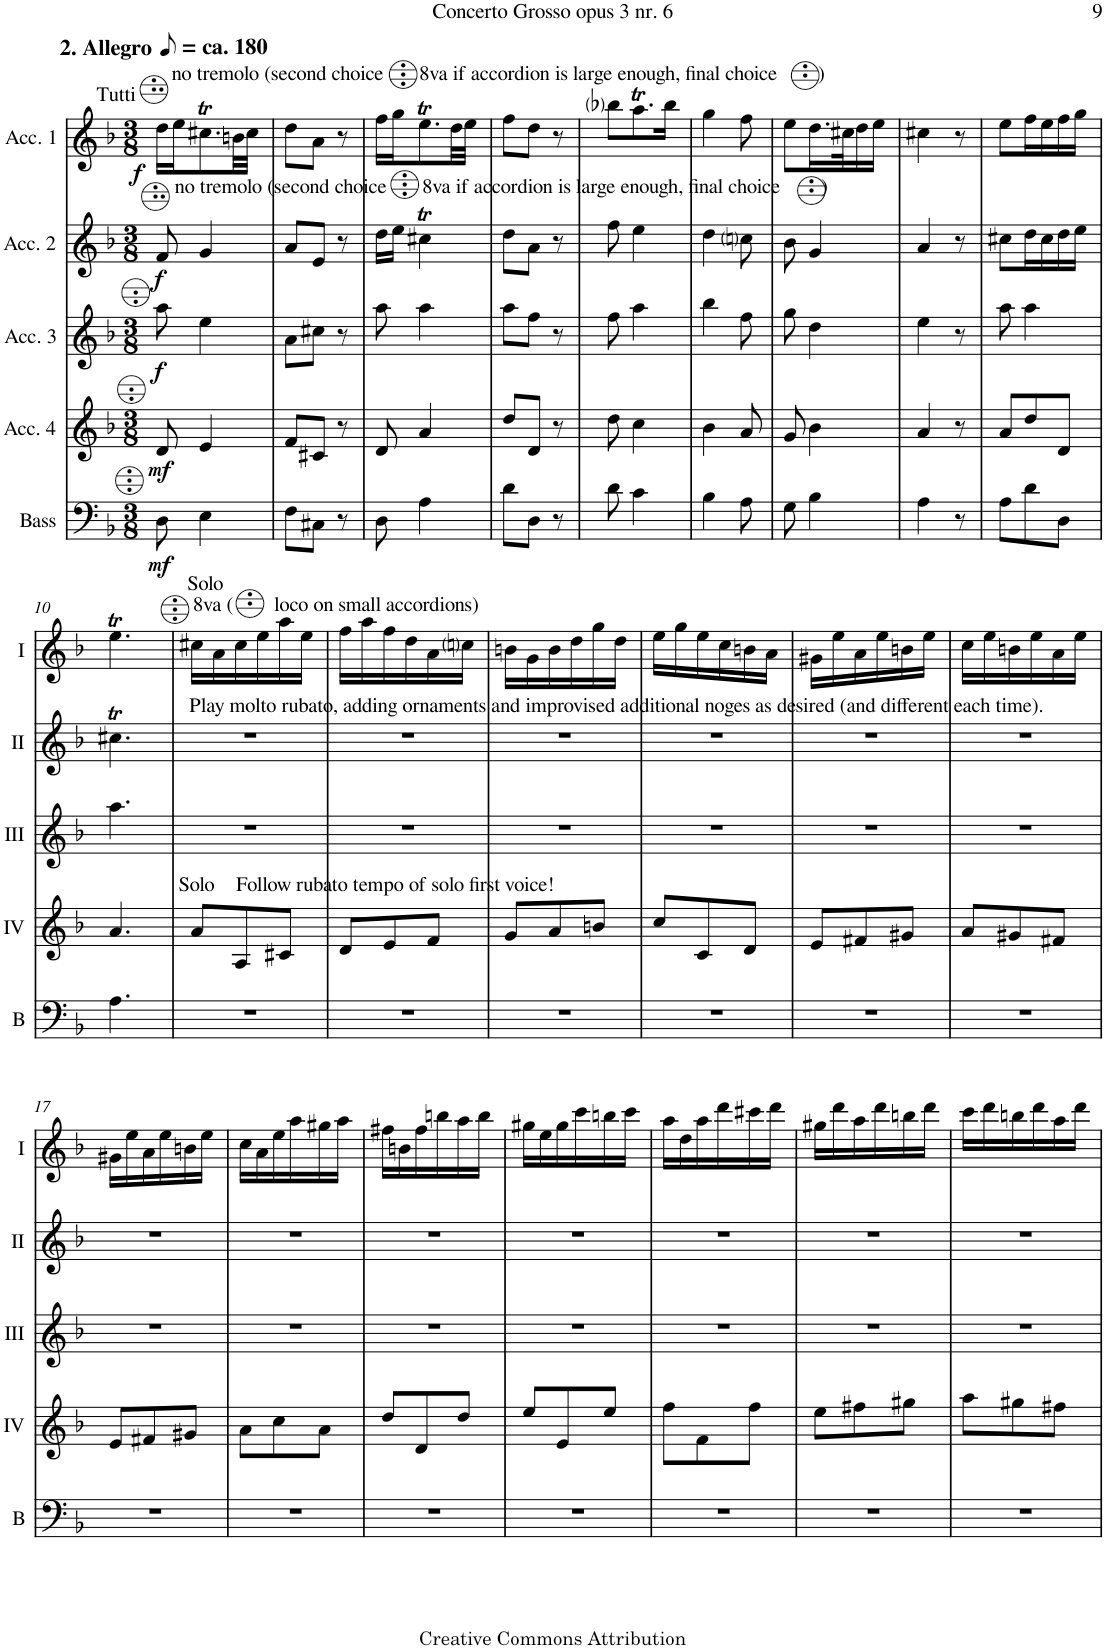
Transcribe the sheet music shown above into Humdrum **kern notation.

**kern	**dynam	**kern	**dynam	**kern	**dynam	**kern	**dynam	**kern	**dynam
*part5	*part5	*part4	*part4	*part3	*part3	*part2	*part2	*part1	*part1
*staff5	*staff5	*staff4	*staff4	*staff3	*staff3	*staff2	*staff2	*staff1	*staff1
*I"Bass	*	*I"Acc. 4	*	*I"Acc. 3	*	*I"Acc. 2	*	*I"Acc. 1	*
*I'B	*	*	*	*	*	*	*	*	*
!!LO:PB:g=z
*clefF4	*	*clefG2	*	*clefG2	*	*clefG2	*	*clefG2	*
*Trd7c12	*	*	*	*Trd7c12	*	*	*	*	*
*k[b-]	*	*k[b-]	*	*k[b-]	*	*k[b-]	*	*k[b-]	*
*M3/8	*	*M3/8	*	*M3/8	*	*M3/8	*	*M3/8	*
=1	=1	=1	=1	=1	=1	=1	=1	=1	=1
!	!	!	!	!	!	!	!	!LO:TX:a:B:t=2. Allegro	!
!	!	!	!	!	!	!	!	!LO:TX:a:t=no tremolo (second choice       8va if accordion is large enough, final choice        )	!
!	!	!	!	!	!	!	!	!LO:TX:a:B:t=ca. 180	!
!	!	!	!	!	!	!	!	!LO:TX:a:t=Tutti	!
!	!	!	!	!	!	!LO:TX:a:t=no tremolo (second choice       8va if accordion is large enough, final choice        )	!	!	!
!	!LO:DY:b	!	!LO:DY:b	!	!LO:DY:b	!	!LO:DY:b	!	!LO:DY:b
8D\	mf	8D/	mf	8aa\	f	8f/	f	16dd\LL	f
.	.	.	.	.	.	.	.	16ee\J	.
4E\	.	4E/	.	4ee\	.	4g/	.	8.cc#Xt\	.
.	.	.	.	.	.	.	.	32bn\LL	.
.	.	.	.	.	.	.	.	32cc#\JJJ	.
=2	=2	=2	=2	=2	=2	=2	=2	=2	=2
8F\L	.	8F/L	.	8a\L	.	8a/L	.	8dd\L	.
8C#X\J	.	8C#X/J	.	8cc#X\J	.	8e/J	.	8a\J	.
8r	.	8r	.	8r	.	8r	.	8r	.
=3	=3	=3	=3	=3	=3	=3	=3	=3	=3
8D\	.	8D/	.	8aa\	.	16dd\LL	.	16ff\LL	.
.	.	.	.	.	.	16ee\JJ	.	16gg\J	.
4A\	.	4A/	.	4aa\	.	4cc#Xt\	.	8.eet\	.
.	.	.	.	.	.	.	.	32dd\LL	.
.	.	.	.	.	.	.	.	32ee\JJJ	.
=4	=4	=4	=4	=4	=4	=4	=4	=4	=4
8d\L	.	8d/L	.	8aa\L	.	8dd\L	.	8ff\L	.
8D\J	.	8D/J	.	8ff\J	.	8a\J	.	8dd\J	.
8r	.	8r	.	8r	.	8r	.	8r	.
=5	=5	=5	=5	=5	=5	=5	=5	=5	=5
8d\	.	8d\	.	8ff\	.	8ff\	.	8bb-i\L	.
4c\	.	4c\	.	4aa\	.	4ee\	.	8.aat\	.
.	.	.	.	.	.	.	.	16bb-\Jk	.
=6	=6	=6	=6	=6	=6	=6	=6	=6	=6
4B-\	.	4B-\	.	4bb-\	.	4dd\	.	4gg\	.
8A\	.	8A/	.	8ff\	.	8ccni\	.	8ff\	.
=7	=7	=7	=7	=7	=7	=7	=7	=7	=7
8G\	.	8G/	.	8gg\	.	8b-\	.	8ee\L	.
4B-\	.	4B-\	.	4dd\	.	4g/	.	16.dd\L	.
.	.	.	.	.	.	.	.	32cc#X\K	.
.	.	.	.	.	.	.	.	16dd\	.
.	.	.	.	.	.	.	.	16ee\JJ	.
=8	=8	=8	=8	=8	=8	=8	=8	=8	=8
4A\	.	4A/	.	4ee\	.	4a/	.	4cc#X\	.
8r	.	8r	.	8r	.	8r	.	8r	.
=9	=9	=9	=9	=9	=9	=9	=9	=9	=9
8A\L	.	8A/L	.	8aa\	.	8cc#X\L	.	8ee\L	.
8d\	.	8d/	.	4aa\	.	16dd\L	.	16ff\L	.
.	.	.	.	.	.	16cc#\	.	16ee\	.
8D\J	.	8D/J	.	.	.	16dd\	.	16ff\	.
.	.	.	.	.	.	16ee\JJ	.	16gg\JJ	.
!!LO:LB:g=z
=10	=10	=10	=10	=10	=10	=10	=10	=10	=10
4.A\	.	4.A/	.	4.aa\	.	4.cc#Xt\	.	4.eet\	.
=11	=11	=11	=11	=11	=11	=11	=11	=11	=11
!	!	!	!	!	!	!	!	!LO:TX:a:t=8va (        loco on small accordions)	!
!	!	!	!	!	!	!	!	!LO:TX:b:t=Play molto rubato, adding ornaments and improvised additional noges as desired (and different each time).	!
!	!	!	!	!	!	!	!	!LO:TX:a:t=Solo	!
!	!	!LO:TX:a:t=Follow rubato tempo of solo first voice!	!	!	!	!	!	!	!
!	!	!LO:TX:a:t=Solo	!	!	!	!	!	!	!
4.r	.	8A/L	.	4.r	.	4.r	.	16cc#X\LL	.
.	.	.	.	.	.	.	.	16a\	.
.	.	8AA/	.	.	.	.	.	16cc#\	.
.	.	.	.	.	.	.	.	16ee\	.
.	.	8C#X/J	.	.	.	.	.	16aa\	.
.	.	.	.	.	.	.	.	16ee\JJ	.
=12	=12	=12	=12	=12	=12	=12	=12	=12	=12
4.r	.	8D/L	.	4.r	.	4.r	.	16ff\LL	.
.	.	.	.	.	.	.	.	16aa\	.
.	.	8E/	.	.	.	.	.	16ff\	.
.	.	.	.	.	.	.	.	16dd\	.
.	.	8F/J	.	.	.	.	.	16a\	.
.	.	.	.	.	.	.	.	16ccni\JJ	.
=13	=13	=13	=13	=13	=13	=13	=13	=13	=13
4.r	.	8G/L	.	4.r	.	4.r	.	16bn\LL	.
.	.	.	.	.	.	.	.	16g\	.
.	.	8A/	.	.	.	.	.	16b\	.
.	.	.	.	.	.	.	.	16dd\	.
.	.	8Bn/J	.	.	.	.	.	16gg\	.
.	.	.	.	.	.	.	.	16dd\JJ	.
=14	=14	=14	=14	=14	=14	=14	=14	=14	=14
4.r	.	8c/L	.	4.r	.	4.r	.	16ee\LL	.
.	.	.	.	.	.	.	.	16gg\	.
.	.	8C/	.	.	.	.	.	16ee\	.
.	.	.	.	.	.	.	.	16cc\	.
.	.	8D/J	.	.	.	.	.	16bn\	.
.	.	.	.	.	.	.	.	16a\JJ	.
=15	=15	=15	=15	=15	=15	=15	=15	=15	=15
4.r	.	8E/L	.	4.r	.	4.r	.	16g#X\LL	.
.	.	.	.	.	.	.	.	16ee\	.
.	.	8F#X/	.	.	.	.	.	16a\	.
.	.	.	.	.	.	.	.	16ee\	.
.	.	8G#X/J	.	.	.	.	.	16bn\	.
.	.	.	.	.	.	.	.	16ee\JJ	.
=16	=16	=16	=16	=16	=16	=16	=16	=16	=16
4.r	.	8A/L	.	4.r	.	4.r	.	16cc\LL	.
.	.	.	.	.	.	.	.	16ee\	.
.	.	8G#X/	.	.	.	.	.	16bn\	.
.	.	.	.	.	.	.	.	16ee\	.
.	.	8F#X/J	.	.	.	.	.	16a\	.
.	.	.	.	.	.	.	.	16ee\JJ	.
!!LO:LB:g=z
=17	=17	=17	=17	=17	=17	=17	=17	=17	=17
4.r	.	8E/L	.	4.r	.	4.r	.	16g#X\LL	.
.	.	.	.	.	.	.	.	16ee\	.
.	.	8F#X/	.	.	.	.	.	16a\	.
.	.	.	.	.	.	.	.	16ee\	.
.	.	8G#X/J	.	.	.	.	.	16bn\	.
.	.	.	.	.	.	.	.	16ee\JJ	.
=18	=18	=18	=18	=18	=18	=18	=18	=18	=18
4.r	.	8A\L	.	4.r	.	4.r	.	16cc\LL	.
.	.	.	.	.	.	.	.	16a\	.
.	.	8c\	.	.	.	.	.	16ee\	.
.	.	.	.	.	.	.	.	16aa\	.
.	.	8A\J	.	.	.	.	.	16gg#X\	.
.	.	.	.	.	.	.	.	16aa\JJ	.
=19	=19	=19	=19	=19	=19	=19	=19	=19	=19
4.r	.	8d/L	.	4.r	.	4.r	.	16ff#X\LL	.
.	.	.	.	.	.	.	.	16bn\	.
.	.	8D/	.	.	.	.	.	16ff#\	.
.	.	.	.	.	.	.	.	16bbn\	.
.	.	8d/J	.	.	.	.	.	16aa\	.
.	.	.	.	.	.	.	.	16bb\JJ	.
=20	=20	=20	=20	=20	=20	=20	=20	=20	=20
4.r	.	8e/L	.	4.r	.	4.r	.	16gg#X\LL	.
.	.	.	.	.	.	.	.	16ee\	.
.	.	8E/	.	.	.	.	.	16gg#\	.
.	.	.	.	.	.	.	.	16ccc\	.
.	.	8e/J	.	.	.	.	.	16bbn\	.
.	.	.	.	.	.	.	.	16ccc\JJ	.
=21	=21	=21	=21	=21	=21	=21	=21	=21	=21
4.r	.	8f\L	.	4.r	.	4.r	.	16aa\LL	.
.	.	.	.	.	.	.	.	16dd\	.
.	.	8F\	.	.	.	.	.	16aa\	.
.	.	.	.	.	.	.	.	16ddd\	.
.	.	8f\J	.	.	.	.	.	16ccc#X\	.
.	.	.	.	.	.	.	.	16ddd\JJ	.
=22	=22	=22	=22	=22	=22	=22	=22	=22	=22
4.r	.	8e\L	.	4.r	.	4.r	.	16gg#X\LL	.
.	.	.	.	.	.	.	.	16ddd\	.
.	.	8f#X\	.	.	.	.	.	16aa\	.
.	.	.	.	.	.	.	.	16ddd\	.
.	.	8g#X\J	.	.	.	.	.	16bbn\	.
.	.	.	.	.	.	.	.	16ddd\JJ	.
=23	=23	=23	=23	=23	=23	=23	=23	=23	=23
4.r	.	8a\L	.	4.r	.	4.r	.	16ccc\LL	.
.	.	.	.	.	.	.	.	16ddd\	.
.	.	8g#X\	.	.	.	.	.	16bbn\	.
.	.	.	.	.	.	.	.	16ddd\	.
.	.	8f#X\J	.	.	.	.	.	16aa\	.
.	.	.	.	.	.	.	.	16ddd\JJ	.
=	=	=	=	=	=	=	=	=	=
*-	*-	*-	*-	*-	*-	*-	*-	*-	*-
